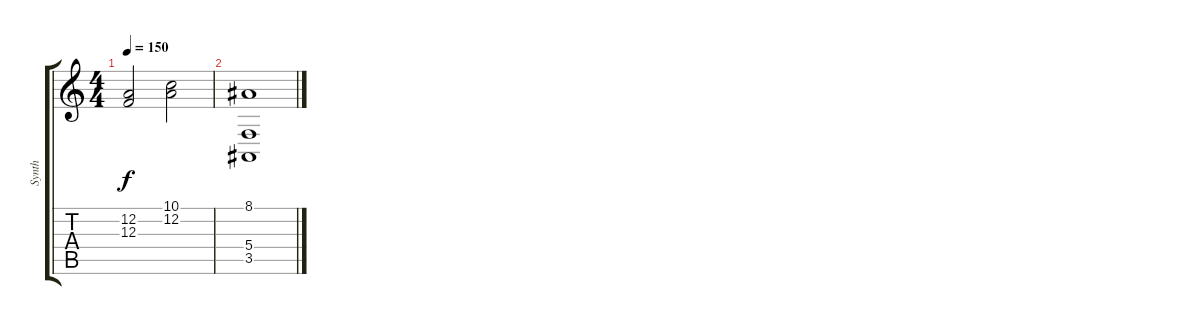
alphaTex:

\track ("Synth" "Synth") {instrument tremolostrings}
\staff {score tabs}
\tuning (D4 A3 F3 C3 G2 D2) {hide}
\ts (4 4)
\tempo 150
\clef g2
\ks c
(12.2 12.3).2{dy f} (10.1 12.2).2 |
(8.1 5.4 3.5).1
